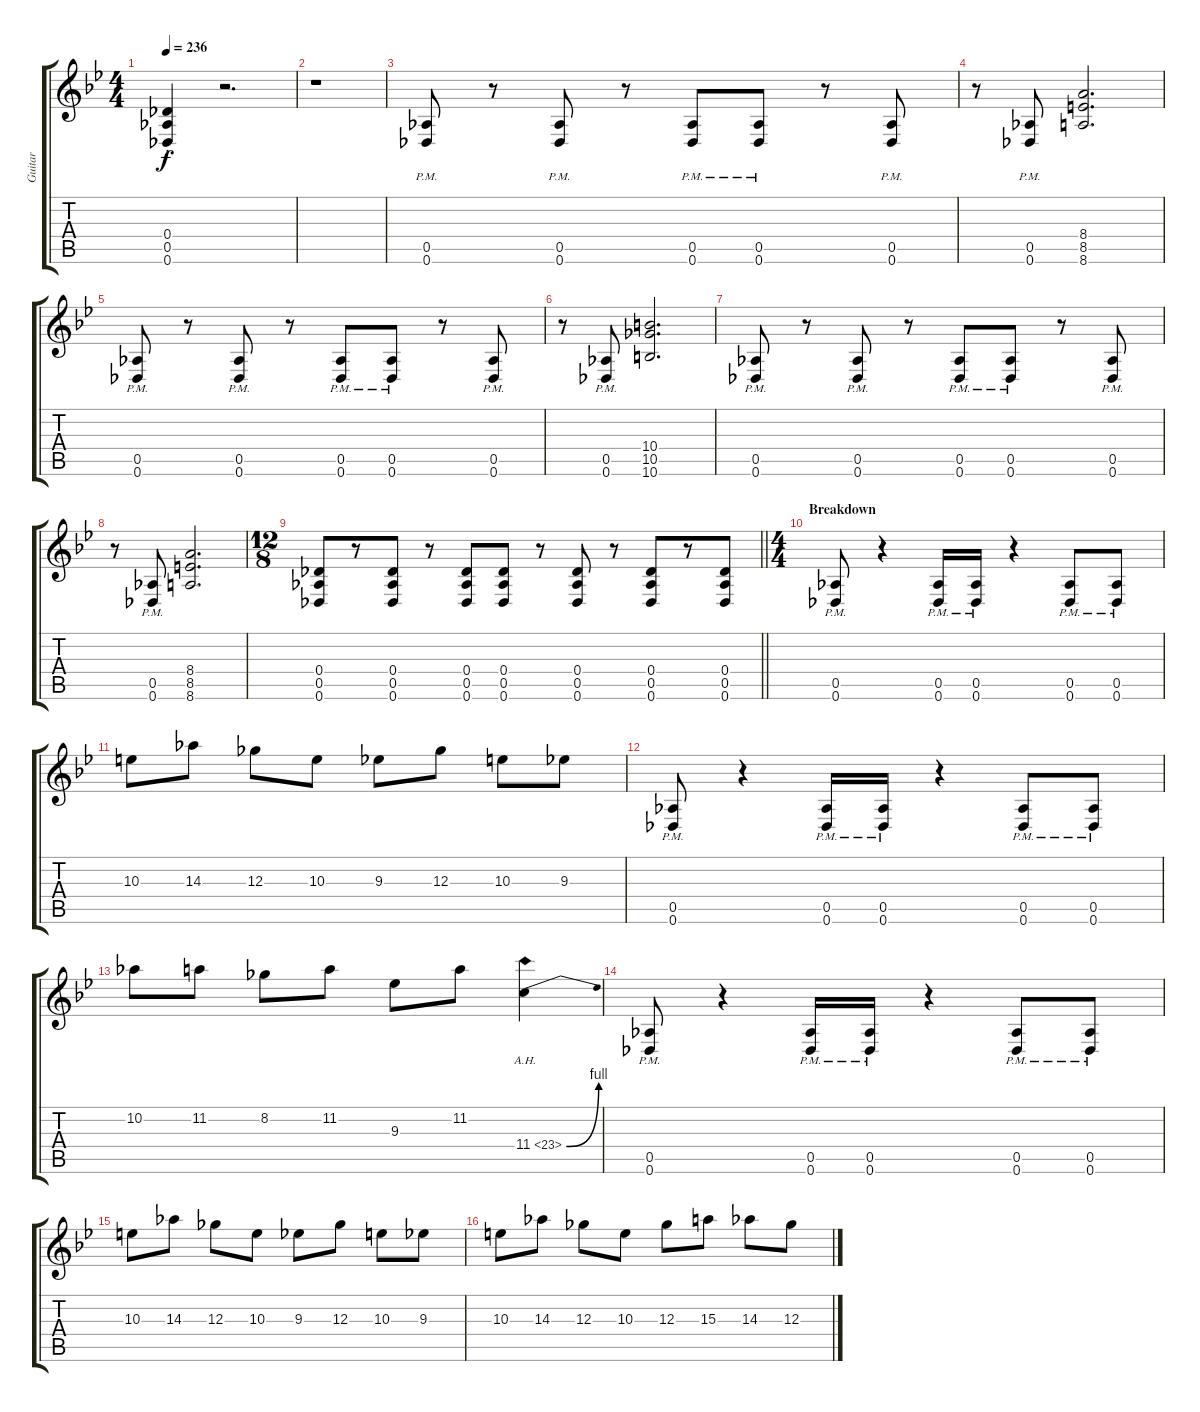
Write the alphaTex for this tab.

\track ("Guitar" "Guitar") {instrument distortionguitar}
\staff {score tabs}
\tuning (Eb4 Bb3 Gb3 Db3 Ab2 Db2) {hide}
\ts (4 4)
\tempo 236
\clef g2
\ks bb
(0.4{st} 0.5{st} 0.6{st}).4{dy f} r.2{d} |
r.1 |
(0.5{pm} 0.6{pm}).8 r.8 (0.5{pm} 0.6{pm}).8 r.8 (0.5{pm} 0.6{pm}).8 (0.5{pm} 0.6{pm}).8 r.8 (0.5{pm} 0.6{pm}).8 |
r.8 (0.5{pm} 0.6{pm}).8 (8.4 8.5 8.6).2{d} |
(0.5{pm} 0.6{pm}).8 r.8 (0.5{pm} 0.6{pm}).8 r.8 (0.5{pm} 0.6{pm}).8 (0.5{pm} 0.6{pm}).8 r.8 (0.5{pm} 0.6{pm}).8 |
r.8 (0.5{pm} 0.6{pm}).8 (10.4 10.5 10.6).2{d} |
(0.5{pm} 0.6{pm}).8 r.8 (0.5{pm} 0.6{pm}).8 r.8 (0.5{pm} 0.6{pm}).8 (0.5{pm} 0.6{pm}).8 r.8 (0.5{pm} 0.6{pm}).8 |
r.8 (0.5{pm} 0.6{pm}).8 (8.4 8.5 8.6).2{d} |
\ts (12 8)
\barLineRight lightlight
(0.4 0.5 0.6).8 r.8 (0.4 0.5 0.6).8 r.8 (0.4 0.5 0.6).8 (0.4 0.5 0.6).8 r.8 (0.4 0.5 0.6).8 r.8 (0.4 0.5 0.6).8 r.8 (0.4 0.5 0.6).8 |
\ts (4 4)
\section ("" "Breakdown")
(0.5{pm} 0.6{pm}).8 r.4 (0.5{pm} 0.6{pm}).16 (0.5{pm} 0.6{pm}).16 r.4 (0.5{pm} 0.6{pm}).8 (0.5{pm} 0.6{pm}).8 |
10.3.8 14.3.8 12.3.8 10.3.8 9.3.8 12.3.8 10.3.8 9.3.8 |
(0.5{pm} 0.6{pm}).8 r.4 (0.5{pm} 0.6{pm}).16 (0.5{pm} 0.6{pm}).16 r.4 (0.5{pm} 0.6{pm}).8 (0.5{pm} 0.6{pm}).8 |
10.2.8 11.2.8 8.2.8 11.2.8 9.3.8 11.2.8 11.4{be (bend 0 0 60 4) ah 12}.4 |
(0.5{pm} 0.6{pm}).8 r.4 (0.5{pm} 0.6{pm}).16 (0.5{pm} 0.6{pm}).16 r.4 (0.5{pm} 0.6{pm}).8 (0.5{pm} 0.6{pm}).8 |
10.3.8 14.3.8 12.3.8 10.3.8 9.3.8 12.3.8 10.3.8 9.3.8 |
10.3.8 14.3.8 12.3.8 10.3.8 12.3.8 15.3.8 14.3.8 12.3.8
